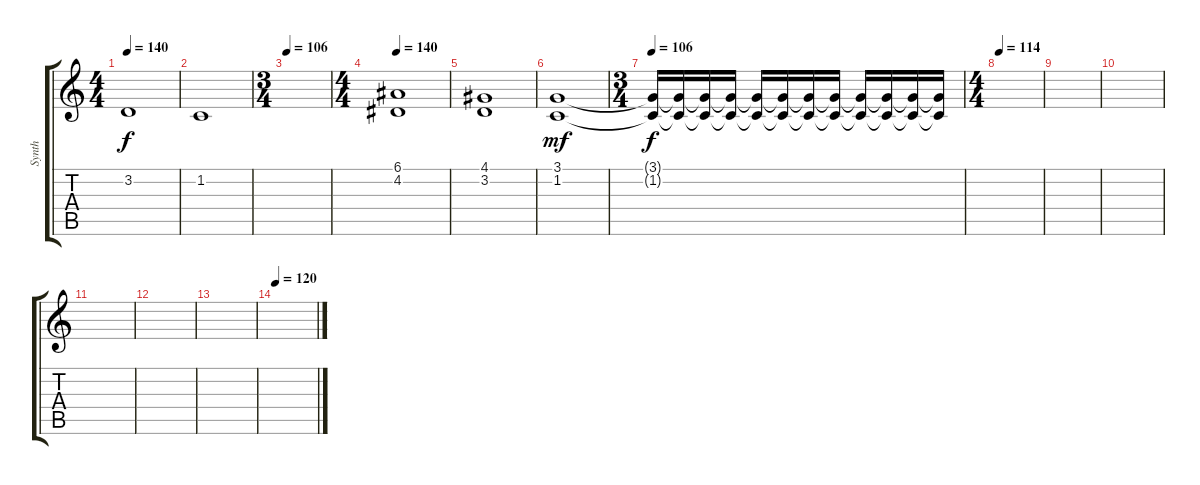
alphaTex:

\track ("Synth" "Synth") {instrument synthvoice}
\staff {score tabs}
\tuning (E4 B3 G3 D3 A2 E2) {hide}
\ts (4 4)
\tempo 140
\clef g2
\ks c
3.2.1{dy f} |
1.2.1 |
\ts (3 4)
\tempo 106
|
\ts (4 4)
\tempo 140
(6.1 4.2).1 |
(4.1 3.2).1 |
(3.1 1.2).1{dy mf} |
\ts (3 4)
\tempo 106
(3.1{t} 1.2{t}).16{dy f} (3.1{t} 1.2{t}).16 (3.1{t} 1.2{t}).16 (3.1{t} 1.2{t}).16{volume 13} (3.1{t} 1.2{t}).16{volume 11} (3.1{t} 1.2{t}).16{volume 9} (3.1{t} 1.2{t}).16{volume 7} (3.1{t} 1.2{t}).16{volume 5} (3.1{t} 1.2{t}).16{volume 3} (3.1{t} 1.2{t}).16{volume 0} (3.1{t} 1.2{t}).16 (3.1{t} 1.2{t}).16 |
\ts (4 4)
\tempo 114
|
|
|
|
|
|
\tempo 120
